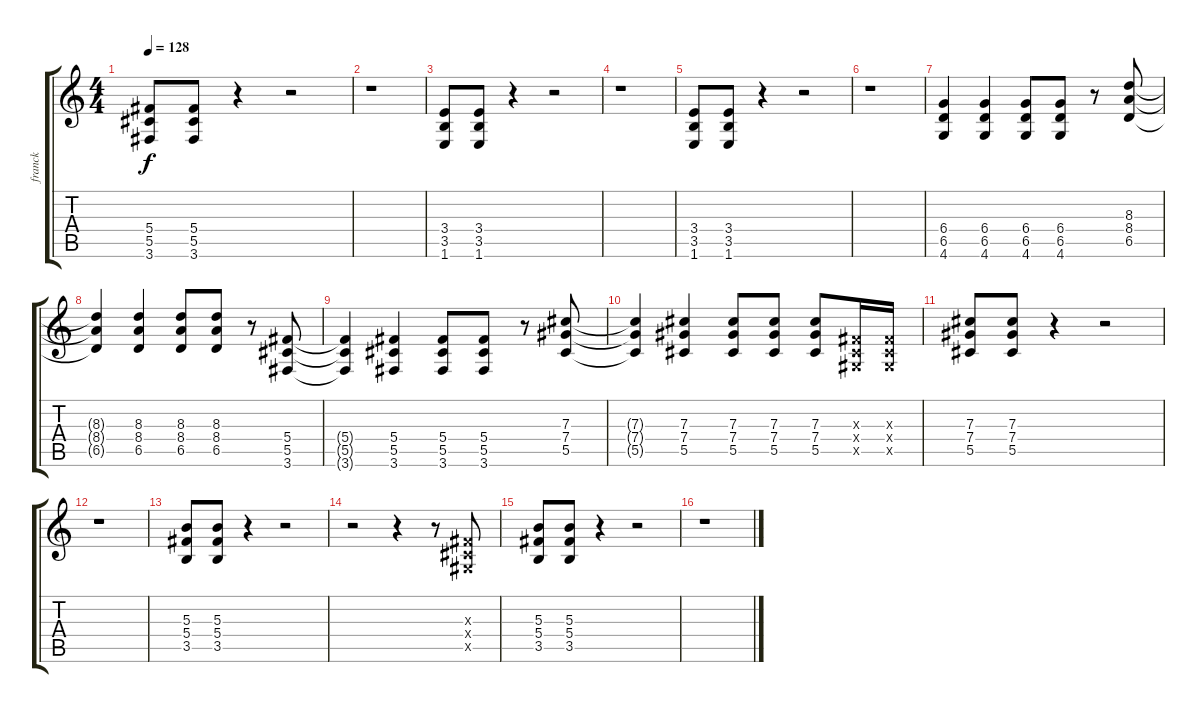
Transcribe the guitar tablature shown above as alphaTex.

\track ("franck" "franck") {instrument distortionguitar}
\staff {score tabs}
\tuning (Eb4 Bb3 Gb3 Db3 Ab2 Eb2) {hide}
\ts (4 4)
\tempo 128
\clef g2
\ks c
(5.4 5.5 3.6).8{dy f} (5.4 5.5 3.6).8 r.4 r.2 |
r.1 |
(3.4 3.5 1.6).8 (3.4 3.5 1.6).8 r.4 r.2 |
r.1 |
(3.4 3.5 1.6).8 (3.4 3.5 1.6).8 r.4 r.2 |
r.1 |
(6.4 6.5 4.6).4 (6.4 6.5 4.6).4 (6.4 6.5 4.6).8 (6.4 6.5 4.6).8 r.8 (8.3 8.4 6.5).8 |
(8.3{t} 8.4{t} 6.5{t}).4 (8.3 8.4 6.5).4 (8.3 8.4 6.5).8 (8.3 8.4 6.5).8 r.8 (5.4 5.5 3.6).8 |
(5.4{t} 5.5{t} 3.6{t}).4 (5.4 5.5 3.6).4 (5.4 5.5 3.6).8 (5.4 5.5 3.6).8 r.8 (7.3 7.4 5.5).8 |
(7.3{t} 7.4{t} 5.5{t}).4 (7.3 7.4 5.5).4 (7.3 7.4 5.5).8 (7.3 7.4 5.5).8 (7.3 7.4 5.5).8 (0.3{x} 0.4{x} 0.5{x}).16 (0.3{x} 0.4{x} 0.5{x}).16 |
(7.3 7.4 5.5).8 (7.3 7.4 5.5).8 r.4 r.2 |
r.1 |
(5.3 5.4 3.5).8 (5.3 5.4 3.5).8 r.4 r.2 |
r.2 r.4 r.8 (0.3{x} 0.4{x} 0.5{x}).8 |
(5.3 5.4 3.5).8 (5.3 5.4 3.5).8 r.4 r.2 |
r.1
